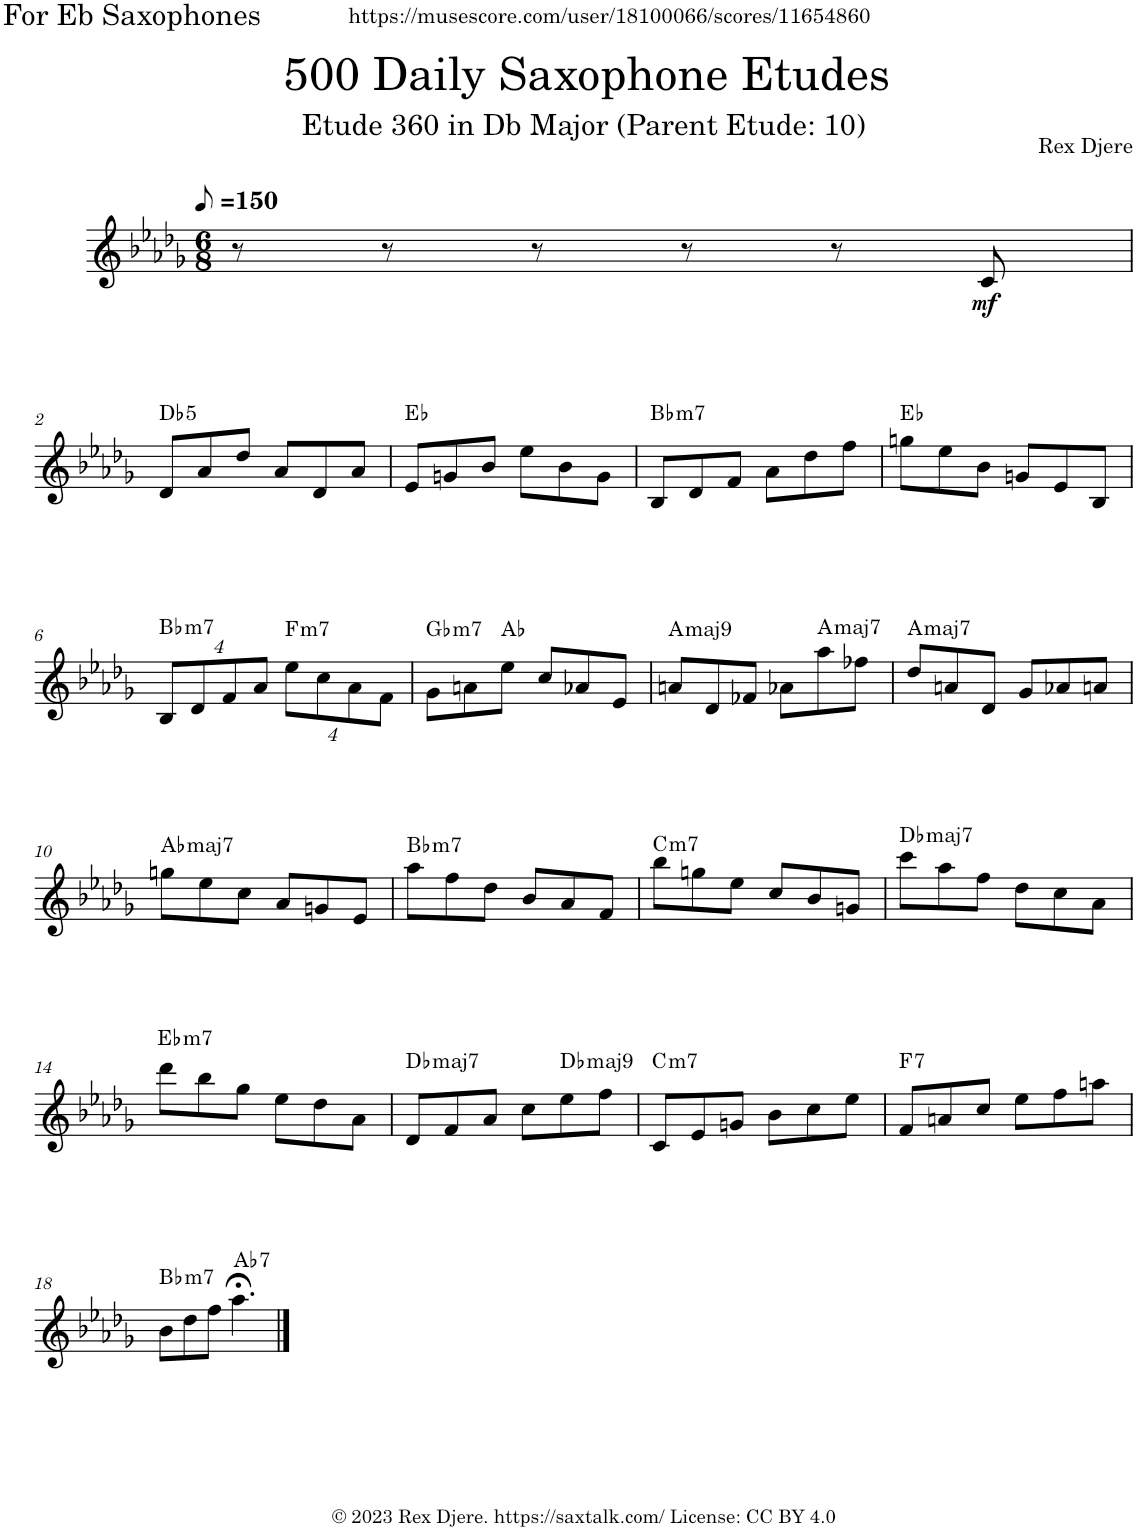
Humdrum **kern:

**kern	**dynam	**harte
*part1	*part1	*part1
*staff1	*staff1	*
*I"Alto Saxophone	*	*
*I'A. Sax.	*	*
*clefG2	*	*
*Trd5c9	*	*
*k[b-e-a-d-g-]	*	*
*M6/8	*	*
*MM75	*	*
=1	=1	=1
8r	.	.
8r	.	.
8r	.	.
8r	.	.
8r	.	.
!	!LO:DY:b	!
8c/	mf	.
!!LO:LB:g=z
=2	=2	=2
*k[b-e-a-d-g-]	*	*
!	!	!LO:H:kt=5
8d-/L	.	Db:(1,5)
8a-/	.	.
8dd-/J	.	.
8a-/L	.	.
8d-/	.	.
8a-/J	.	.
=3	=3	=3
8e-/L	.	Eb:maj
8gn/	.	.
8b-/J	.	.
8ee-\L	.	.
8b-\	.	.
8g\J	.	.
=4	=4	=4
!	!	!LO:H:kt=m7
8B-/L	.	Bb:min7
8d-/	.	.
8f/J	.	.
8a-\L	.	.
8dd-\	.	.
8ff\J	.	.
=5	=5	=5
8ggn\L	.	Eb:maj
8ee-\	.	.
8b-\J	.	.
8gn/L	.	.
8e-/	.	.
8B-/J	.	.
!!LO:LB:g=z
=6	=6	=6
*Xbrackettup	*	*
!	!	!LO:H:kt=m7
32%3B-/L	.	Bb:min7
32%3d-/	.	.
32%3f/	.	.
32%3a-/J	.	.
!	!	!LO:H:kt=m7
32%3ee-\L	.	F:min7
32%3cc\	.	.
32%3a-\	.	.
32%3f\J	.	.
=7	=7	=7
!	!	!LO:H:kt=m7
8g-\L	.	Gb:min7
8an\	.	.
8ee-\J	.	Ab:maj
8cc/L	.	.
8a-X/	.	.
8e-/J	.	.
=8	=8	=8
!	!	!LO:H:kt=maj9
8an/L	.	A:maj9
8d-/	.	.
8f-X/J	.	.
8a-X\L	.	.
!	!	!LO:H:kt=maj7
8aa-\	.	A:maj7
8ff-X\J	.	.
=9	=9	=9
!	!	!LO:H:kt=maj7
8dd-/L	.	A:maj7
8an/	.	.
8d-/J	.	.
8g-/L	.	.
8a-X/	.	.
8an/J	.	.
!!LO:LB:g=z
=10	=10	=10
!	!	!LO:H:kt=maj7
8ggn\L	.	Ab:maj7
8ee-\	.	.
8cc\J	.	.
8a-/L	.	.
8gn/	.	.
8e-/J	.	.
=11	=11	=11
!	!	!LO:H:kt=m7
8aa-\L	.	Bb:min7
8ff\	.	.
8dd-\J	.	.
8b-/L	.	.
8a-/	.	.
8f/J	.	.
=12	=12	=12
!	!	!LO:H:kt=m7
8bb-\L	.	C:min7
8ggn\	.	.
8ee-\J	.	.
8cc/L	.	.
8b-/	.	.
8gn/J	.	.
=13	=13	=13
!	!	!LO:H:kt=maj7
8ccc\L	.	Db:maj7
8aa-\	.	.
8ff\J	.	.
8dd-\L	.	.
8cc\	.	.
8a-\J	.	.
!!LO:LB:g=z
=14	=14	=14
!	!	!LO:H:kt=m7
8ddd-\L	.	Eb:min7
8bb-\	.	.
8gg-\J	.	.
8ee-\L	.	.
8dd-\	.	.
8a-\J	.	.
=15	=15	=15
!	!	!LO:H:kt=maj7
8d-/L	.	Db:maj7
8f/	.	.
8a-/J	.	.
8cc\L	.	.
!	!	!LO:H:kt=maj9
8ee-\	.	Db:maj9
8ff\J	.	.
=16	=16	=16
!	!	!LO:H:kt=m7
8c/L	.	C:min7
8e-/	.	.
8gn/J	.	.
8b-\L	.	.
8cc\	.	.
8ee-\J	.	.
=17	=17	=17
!	!	!LO:H:kt=7
8f/L	.	F:7
8an/	.	.
8cc/J	.	.
8ee-\L	.	.
8ff\	.	.
8aan\J	.	.
!!LO:LB:g=z
=18	=18	=18
!	!	!LO:H:kt=m7
8b-\L	.	Bb:min7
8dd-\	.	.
8ff\J	.	.
!	!	!LO:H:kt=7
4.aa-;<\	.	Ab:7
==	==	==
*-	*-	*-
